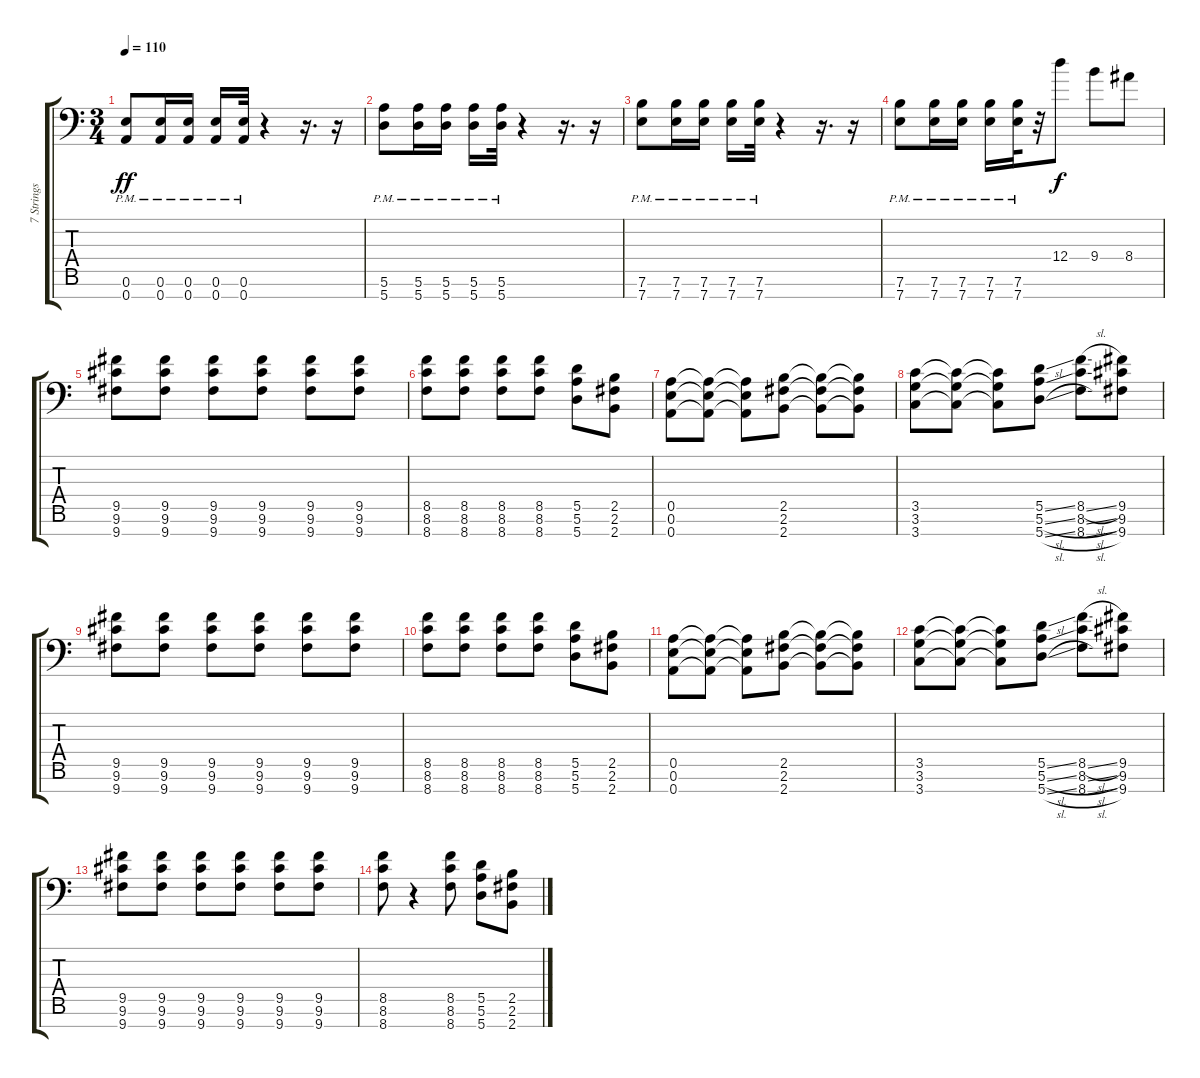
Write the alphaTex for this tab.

\track ("7 Strings AEADGBE Tuning" "7 Strings ") {instrument distortionguitar}
\staff {score tabs}
\tuning (E4 B3 G3 D3 A2 E2 A1) {hide}
\ts (3 4)
\tempo 110
\clef f4
\ks c
(0.6 0.7{pm}).8{dy ff} (0.6 0.7{pm}).16 (0.6 0.7{pm}).16 (0.6 0.7{pm}).16 (0.6 0.7{pm}).32 r.4 r.16{d} r.16 |
(5.6 5.7{pm}).8 (5.6 5.7{pm}).16 (5.6 5.7{pm}).16 (5.6 5.7{pm}).16 (5.6 5.7{pm}).32 r.4 r.16{d} r.16 |
(7.6 7.7{pm}).8 (7.6 7.7{pm}).16 (7.6 7.7{pm}).16 (7.6 7.7{pm}).16 (7.6 7.7{pm}).32 r.4 r.16{d} r.16 |
(7.6 7.7{pm}).8 (7.6 7.7{pm}).16 (7.6 7.7{pm}).16 (7.6 7.7{pm}).16 (7.6 7.7{pm}).32 r.32 12.4.8{dy f} 9.4.8 8.4.8 |
(9.5 9.6 9.7).8 (9.5 9.6 9.7).8 (9.5 9.6 9.7).8 (9.5 9.6 9.7).8 (9.5 9.6 9.7).8 (9.5 9.6 9.7).8 |
(8.5 8.6 8.7).8 (8.5 8.6 8.7).8 (8.5 8.6 8.7).8 (8.5 8.6 8.7).8 (5.5 5.6 5.7).8 (2.5 2.6 2.7).8 |
(0.5 0.6 0.7).8 (0.5{t} 0.6{t} 0.7{t}).8 (0.5{t} 0.6{t} 0.7{t}).8 (2.5 2.6 2.7).8 (2.5{t} 2.6{t} 2.7{t}).8 (2.5{t} 2.6{t} 2.7{t}).8 |
(3.5 3.6 3.7).8 (3.5{t} 3.6{t} 3.7{t}).8 (3.5{t} 3.6{t} 3.7{t}).8 (5.5{ss} 5.6{sl} 5.7{sl}).8 (8.5{sl} 8.6{sl} 8.7{sl}).8 (9.5 9.6 9.7).8 |
(9.5 9.6 9.7).8 (9.5 9.6 9.7).8 (9.5 9.6 9.7).8 (9.5 9.6 9.7).8 (9.5 9.6 9.7).8 (9.5 9.6 9.7).8 |
(8.5 8.6 8.7).8 (8.5 8.6 8.7).8 (8.5 8.6 8.7).8 (8.5 8.6 8.7).8 (5.5 5.6 5.7).8 (2.5 2.6 2.7).8 |
(0.5 0.6 0.7).8 (0.5{t} 0.6{t} 0.7{t}).8 (0.5{t} 0.6{t} 0.7{t}).8 (2.5 2.6 2.7).8 (2.5{t} 2.6{t} 2.7{t}).8 (2.5{t} 2.6{t} 2.7{t}).8 |
(3.5 3.6 3.7).8 (3.5{t} 3.6{t} 3.7{t}).8 (3.5{t} 3.6{t} 3.7{t}).8 (5.5{ss} 5.6{sl} 5.7{sl}).8 (8.5{sl} 8.6{sl} 8.7{sl}).8 (9.5 9.6 9.7).8 |
(9.5 9.6 9.7).8 (9.5 9.6 9.7).8 (9.5 9.6 9.7).8 (9.5 9.6 9.7).8 (9.5 9.6 9.7).8 (9.5 9.6 9.7).8 |
(8.5 8.6 8.7).8 r.4 (8.5 8.6 8.7).8 (5.5 5.6 5.7).8 (2.5 2.6 2.7).8
